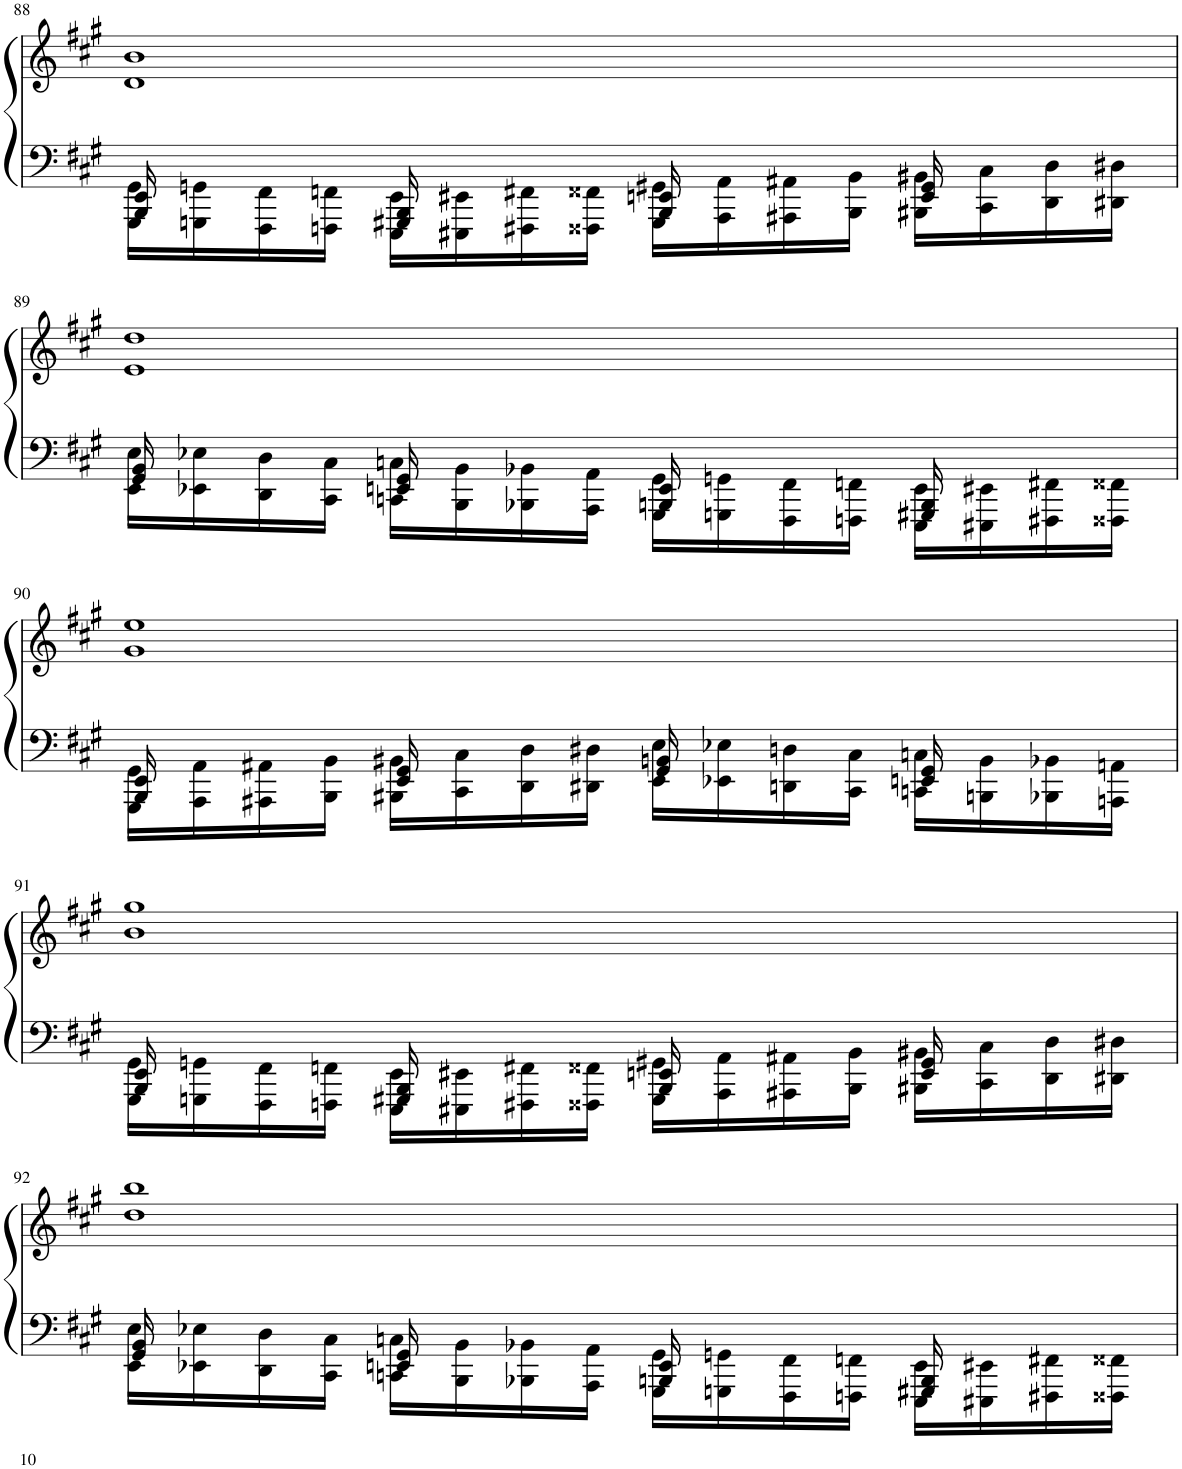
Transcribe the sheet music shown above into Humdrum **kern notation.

**kern	**kern
*part1	*part1
*staff2	*staff1
*I"Piano	*
*I'Pno.	*
!!LO:PB:g=z
*clefF4	*clefG2
*k[f#c#g#]	*k[f#c#g#]
*M4/4	*M4/4
=88	=88
*^	*
16GGG#\ 16GG#\LL	16BBB/ 16EE/	1d 1b
16GGGn\ 16GGn\	8.ryy	.
16FFF#\ 16FF#\	.	.
16FFFn\ 16FFn\JJ	.	.
16EEE\ 16EE\LL	16GGG#X/ 16BBB/	.
16EEE#X\ 16EE#X\	8.ryy	.
16FFF#X\ 16FF#X\	.	.
16FFF##X\ 16FF##X\JJ	.	.
16GGG#\ 16GG#X\LL	16BBB/ 16EEn/	.
16AAA\ 16AA\	8.ryy	.
16AAA#X\ 16AA#X\	.	.
16BBB\ 16BB\JJ	.	.
16BBB#X\ 16BB#X\LL	16EE/ 16GG#/	.
16CC#\ 16C#\	8.ryy	.
16DD\ 16D\	.	.
16DD#X\ 16D#X\JJ	.	.
!!LO:LB:g=z
=89	=89	=89
16EE\ 16E\LL	16GG#/ 16BB/	1e 1dd
16EE-X\ 16E-X\	8.ryy	.
16DD\ 16D\	.	.
16CC#\ 16C#\JJ	.	.
16CCn\ 16Cn\LL	16EEn/ 16GG#/	.
16BBB\ 16BB\	8.ryy	.
16BBB-X\ 16BB-X\	.	.
16AAA\ 16AA\JJ	.	.
16GGG#\ 16GG#\LL	16BBBn/ 16EE/	.
16GGGn\ 16GGn\	8.ryy	.
16FFF#\ 16FF#\	.	.
16FFFn\ 16FFn\JJ	.	.
16EEE\ 16EE\LL	16GGG#X/ 16BBB/	.
16EEE#X\ 16EE#X\	8.ryy	.
16FFF#X\ 16FF#X\	.	.
16FFF##X\ 16FF##X\JJ	.	.
!!LO:LB:g=z
=90	=90	=90
16GGG#\ 16GG#\LL	16BBB/ 16EE/	1g# 1ee
16AAA\ 16AA\	8.ryy	.
16AAA#X\ 16AA#X\	.	.
16BBB\ 16BB\JJ	.	.
16BBB#X\ 16BB#X\LL	16EE/ 16GG#/	.
16CC#\ 16C#\	8.ryy	.
16DD\ 16D\	.	.
16DD#X\ 16D#X\JJ	.	.
16EE\ 16E\LL	16GG#/ 16BBn/	.
16EE-X\ 16E-X\	8.ryy	.
16DDn\ 16Dn\	.	.
16CC#\ 16C#\JJ	.	.
16CCn\ 16Cn\LL	16EEn/ 16GG#/	.
16BBBn\ 16BB\	8.ryy	.
16BBB-X\ 16BB-X\	.	.
16AAAn\ 16AAn\JJ	.	.
!!LO:LB:g=z
=91	=91	=91
16GGG#\ 16GG#\LL	16BBB/ 16EE/	1b 1gg#
16GGGn\ 16GGn\	8.ryy	.
16FFF#\ 16FF#\	.	.
16FFFn\ 16FFn\JJ	.	.
16EEE\ 16EE\LL	16GGG#X/ 16BBB/	.
16EEE#X\ 16EE#X\	8.ryy	.
16FFF#X\ 16FF#X\	.	.
16FFF##X\ 16FF##X\JJ	.	.
16GGG#\ 16GG#X\LL	16BBB/ 16EEn/	.
16AAA\ 16AA\	8.ryy	.
16AAA#X\ 16AA#X\	.	.
16BBB\ 16BB\JJ	.	.
16BBB#X\ 16BB#X\LL	16EE/ 16GG#/	.
16CC#\ 16C#\	8.ryy	.
16DD\ 16D\	.	.
16DD#X\ 16D#X\JJ	.	.
!!LO:LB:g=z
=92	=92	=92
16EE\ 16E\LL	16GG#/ 16BB/	1dd 1bb
16EE-X\ 16E-X\	8.ryy	.
16DD\ 16D\	.	.
16CC#\ 16C#\JJ	.	.
16CCn\ 16Cn\LL	16EEn/ 16GG#/	.
16BBB\ 16BB\	8.ryy	.
16BBB-X\ 16BB-X\	.	.
16AAA\ 16AA\JJ	.	.
16GGG#\ 16GG#\LL	16BBBn/ 16EE/	.
16GGGn\ 16GGn\	8.ryy	.
16FFF#\ 16FF#\	.	.
16FFFn\ 16FFn\JJ	.	.
16EEE\ 16EE\LL	16GGG#X/ 16BBB/	.
16EEE#X\ 16EE#X\	8.ryy	.
16FFF#X\ 16FF#X\	.	.
16FFF##X\ 16FF##X\JJ	.	.
*v	*v	*
=	=
*-	*-
